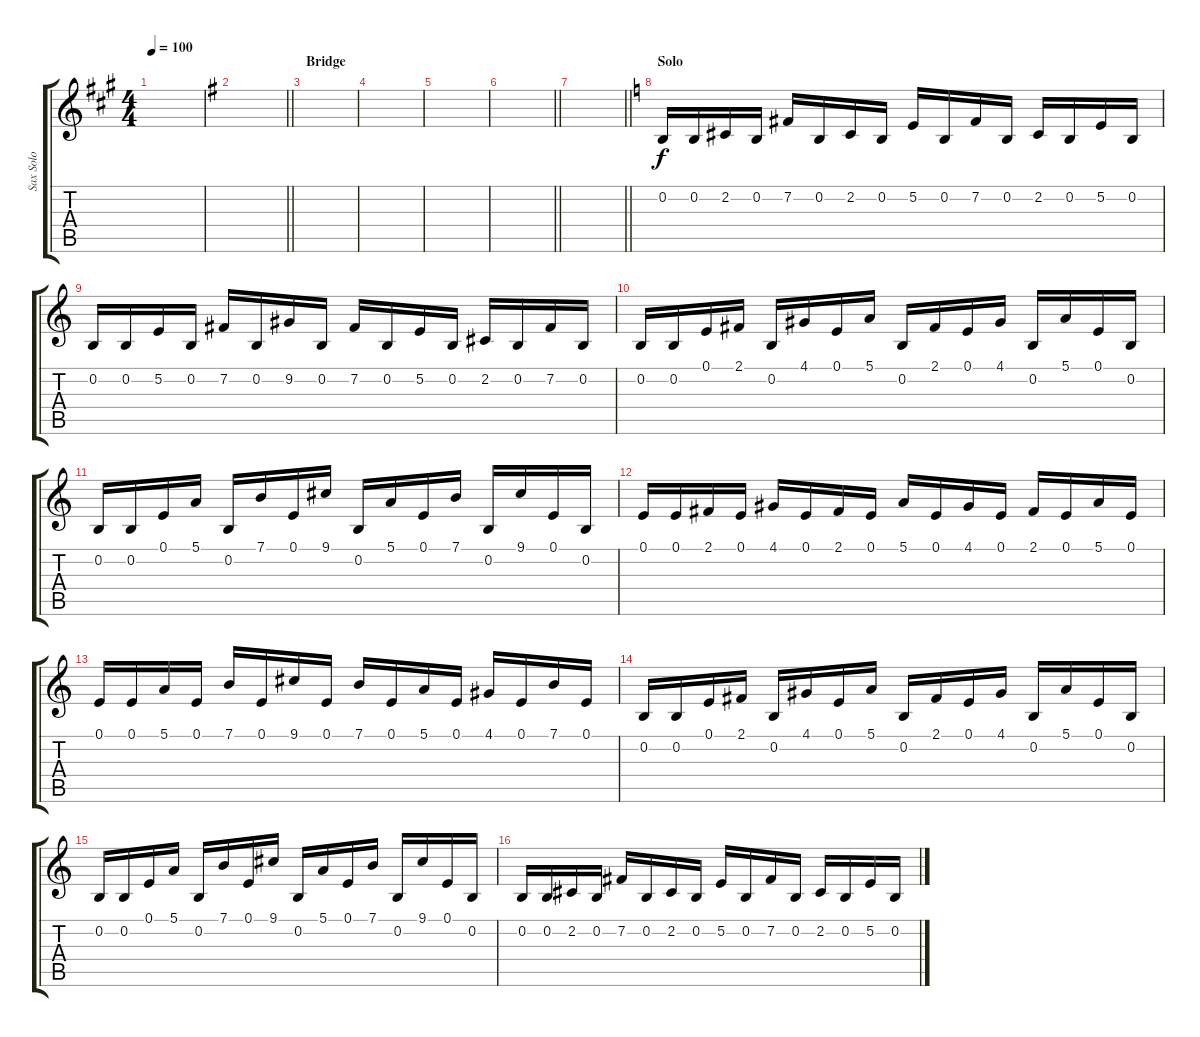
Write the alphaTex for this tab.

\track ("Sax Solo" "Sax Solo") {instrument tenorsax}
\staff {score tabs}
\tuning (E4 B3 G3 D3 A2 E2) {hide}
\ts (4 4)
\tempo 100
\clef g2
\ks a
|
\barLineRight lightlight
\ks g
|
\section ("" "Bridge")
|
|
|
\barLineRight lightlight
|
\barLineRight lightlight
|
\section ("" "Solo")
\ks c
0.2.16 0.2.16 2.2.16 0.2.16 7.2.16 0.2.16 2.2.16 0.2.16 5.2.16 0.2.16 7.2.16 0.2.16 2.2.16 0.2.16 5.2.16 0.2.16 |
0.2.16 0.2.16 5.2.16 0.2.16 7.2.16 0.2.16 9.2.16 0.2.16 7.2.16 0.2.16 5.2.16 0.2.16 2.2.16 0.2.16 7.2.16 0.2.16 |
0.2.16 0.2.16 0.1.16 2.1.16 0.2.16 4.1.16 0.1.16 5.1.16 0.2.16 2.1.16 0.1.16 4.1.16 0.2.16 5.1.16 0.1.16 0.2.16 |
0.2.16 0.2.16 0.1.16 5.1.16 0.2.16 7.1.16 0.1.16 9.1.16 0.2.16 5.1.16 0.1.16 7.1.16 0.2.16 9.1.16 0.1.16 0.2.16 |
0.1.16 0.1.16 2.1.16 0.1.16 4.1.16 0.1.16 2.1.16 0.1.16 5.1.16 0.1.16 4.1.16 0.1.16 2.1.16 0.1.16 5.1.16 0.1.16 |
0.1.16 0.1.16 5.1.16 0.1.16 7.1.16 0.1.16 9.1.16 0.1.16 7.1.16 0.1.16 5.1.16 0.1.16 4.1.16 0.1.16 7.1.16 0.1.16 |
0.2.16 0.2.16 0.1.16 2.1.16 0.2.16 4.1.16 0.1.16 5.1.16 0.2.16 2.1.16 0.1.16 4.1.16 0.2.16 5.1.16 0.1.16 0.2.16 |
0.2.16 0.2.16 0.1.16 5.1.16 0.2.16 7.1.16 0.1.16 9.1.16 0.2.16 5.1.16 0.1.16 7.1.16 0.2.16 9.1.16 0.1.16 0.2.16 |
0.2.16 0.2.16 2.2.16 0.2.16 7.2.16 0.2.16 2.2.16 0.2.16 5.2.16 0.2.16 7.2.16 0.2.16 2.2.16 0.2.16 5.2.16 0.2.16
